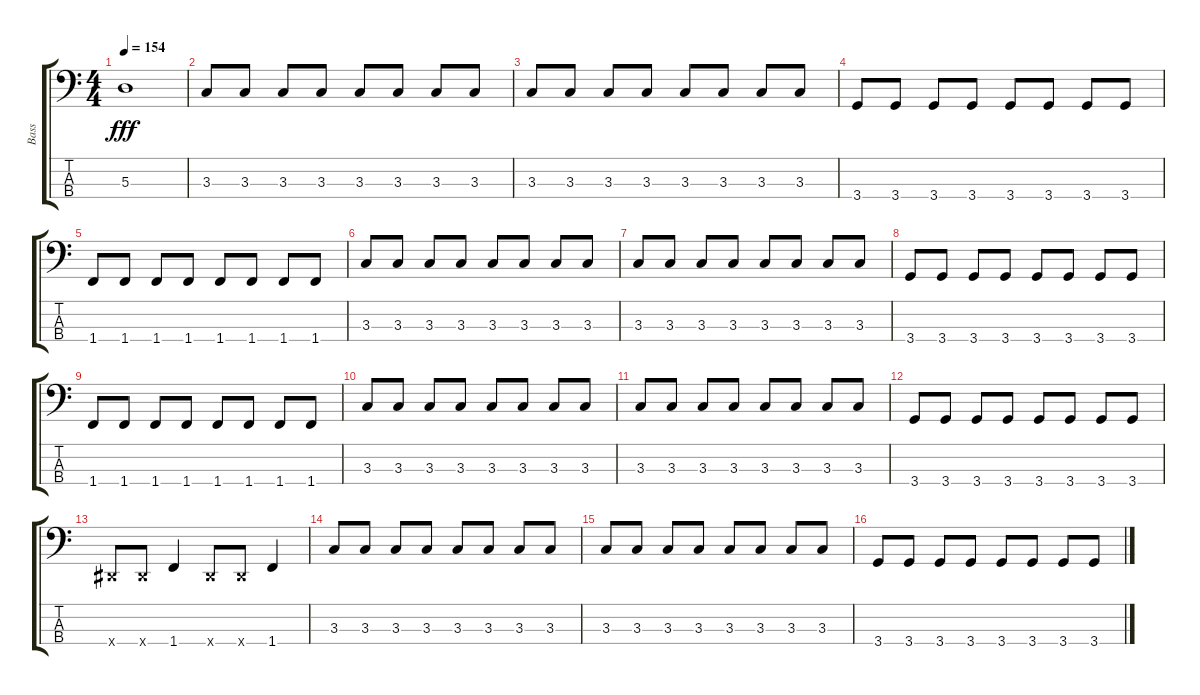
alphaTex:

\track ("Bass" "Bass") {instrument electricbasspick}
\staff {score tabs}
\tuning (G2 D2 A1 E1) {hide}
\ts (4 4)
\tempo 154
\clef f4
\ks c
5.3.1{dy fff} |
3.3.8 3.3.8 3.3.8 3.3.8 3.3.8 3.3.8 3.3.8 3.3.8 |
3.3.8 3.3.8 3.3.8 3.3.8 3.3.8 3.3.8 3.3.8 3.3.8 |
3.4.8 3.4.8 3.4.8 3.4.8 3.4.8 3.4.8 3.4.8 3.4.8 |
1.4.8 1.4.8 1.4.8 1.4.8 1.4.8 1.4.8 1.4.8 1.4.8 |
3.3.8 3.3.8 3.3.8 3.3.8 3.3.8 3.3.8 3.3.8 3.3.8 |
3.3.8 3.3.8 3.3.8 3.3.8 3.3.8 3.3.8 3.3.8 3.3.8 |
3.4.8 3.4.8 3.4.8 3.4.8 3.4.8 3.4.8 3.4.8 3.4.8 |
1.4.8 1.4.8 1.4.8 1.4.8 1.4.8 1.4.8 1.4.8 1.4.8 |
3.3.8 3.3.8 3.3.8 3.3.8 3.3.8 3.3.8 3.3.8 3.3.8 |
3.3.8 3.3.8 3.3.8 3.3.8 3.3.8 3.3.8 3.3.8 3.3.8 |
3.4.8 3.4.8 3.4.8 3.4.8 3.4.8 3.4.8 3.4.8 3.4.8 |
-1.4{x}.8 -1.4{x}.8 1.4.4 -1.4{x}.8 -1.4{x}.8 1.4.4 |
3.3.8 3.3.8 3.3.8 3.3.8 3.3.8 3.3.8 3.3.8 3.3.8 |
3.3.8 3.3.8 3.3.8 3.3.8 3.3.8 3.3.8 3.3.8 3.3.8 |
3.4.8 3.4.8 3.4.8 3.4.8 3.4.8 3.4.8 3.4.8 3.4.8
